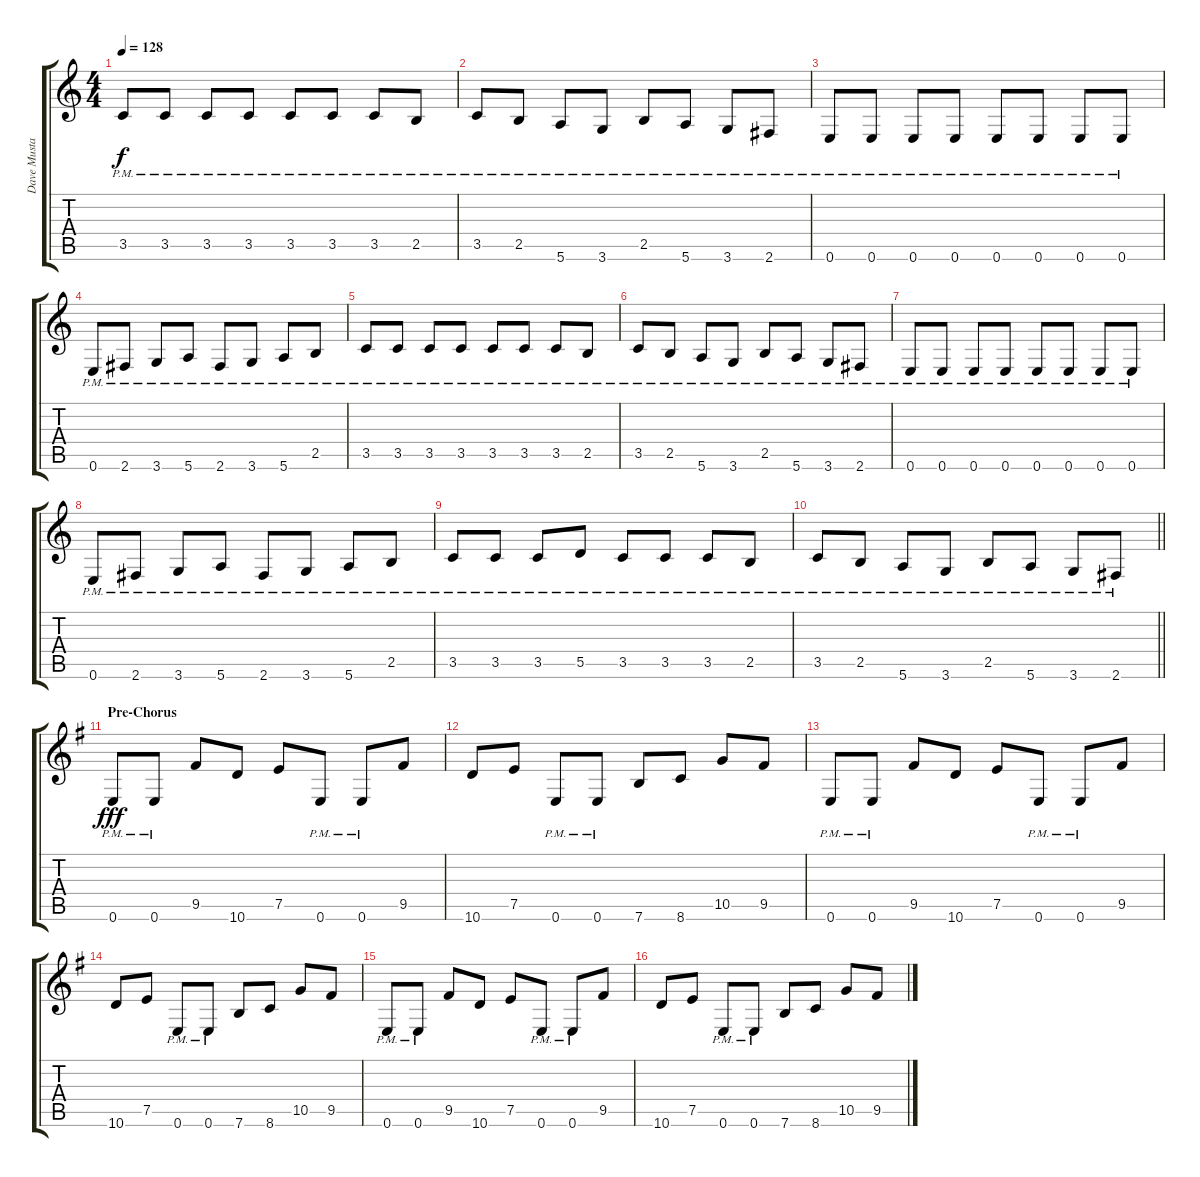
\track ("Dave Mustaine" "Dave Musta") {instrument distortionguitar}
\staff {score tabs}
\tuning (E4 B3 G3 D3 A2 E2) {hide}
\ts (4 4)
\tempo 128
\clef g2
\ks c
3.5{pm}.8{dy f} 3.5{pm}.8 3.5{pm}.8 3.5{pm}.8 3.5{pm}.8 3.5{pm}.8 3.5{pm}.8 2.5{pm}.8 |
3.5{pm}.8 2.5{pm}.8 5.6{pm}.8 3.6{pm}.8 2.5{pm}.8 5.6{pm}.8 3.6{pm}.8 2.6{pm}.8 |
0.6{pm}.8 0.6{pm}.8 0.6{pm}.8 0.6{pm}.8 0.6{pm}.8 0.6{pm}.8 0.6{pm}.8 0.6{pm}.8 |
0.6{pm}.8 2.6{pm}.8 3.6{pm}.8 5.6{pm}.8 2.6{pm}.8 3.6{pm}.8 5.6{pm}.8 2.5{pm}.8 |
3.5{pm}.8 3.5{pm}.8 3.5{pm}.8 3.5{pm}.8 3.5{pm}.8 3.5{pm}.8 3.5{pm}.8 2.5{pm}.8 |
3.5{pm}.8 2.5{pm}.8 5.6{pm}.8 3.6{pm}.8 2.5{pm}.8 5.6{pm}.8 3.6{pm}.8 2.6{pm}.8 |
0.6{pm}.8 0.6{pm}.8 0.6{pm}.8 0.6{pm}.8 0.6{pm}.8 0.6{pm}.8 0.6{pm}.8 0.6{pm}.8 |
0.6{pm}.8 2.6{pm}.8 3.6{pm}.8 5.6{pm}.8 2.6{pm}.8 3.6{pm}.8 5.6{pm}.8 2.5{pm}.8 |
3.5{pm}.8 3.5{pm}.8 3.5{pm}.8 5.5{pm}.8 3.5{pm}.8 3.5{pm}.8 3.5{pm}.8 2.5{pm}.8 |
\barLineRight lightlight
3.5{pm}.8 2.5{pm}.8 5.6{pm}.8 3.6{pm}.8 2.5{pm}.8 5.6{pm}.8 3.6{pm}.8 2.6{pm}.8 |
\section ("" "Pre-Chorus")
\ks g
0.6{pm}.8{dy fff} 0.6{pm}.8 9.5.8 10.6.8 7.5.8 0.6{pm}.8 0.6{pm}.8 9.5.8 |
10.6.8 7.5.8 0.6{pm}.8 0.6{pm}.8 7.6.8 8.6.8 10.5.8 9.5.8 |
0.6{pm}.8 0.6{pm}.8 9.5.8 10.6.8 7.5.8 0.6{pm}.8 0.6{pm}.8 9.5.8 |
10.6.8 7.5.8 0.6{pm}.8 0.6{pm}.8 7.6.8 8.6.8 10.5.8 9.5.8 |
0.6{pm}.8 0.6{pm}.8 9.5.8 10.6.8 7.5.8 0.6{pm}.8 0.6{pm}.8 9.5.8 |
10.6.8 7.5.8 0.6{pm}.8 0.6{pm}.8 7.6.8 8.6.8 10.5.8 9.5.8
